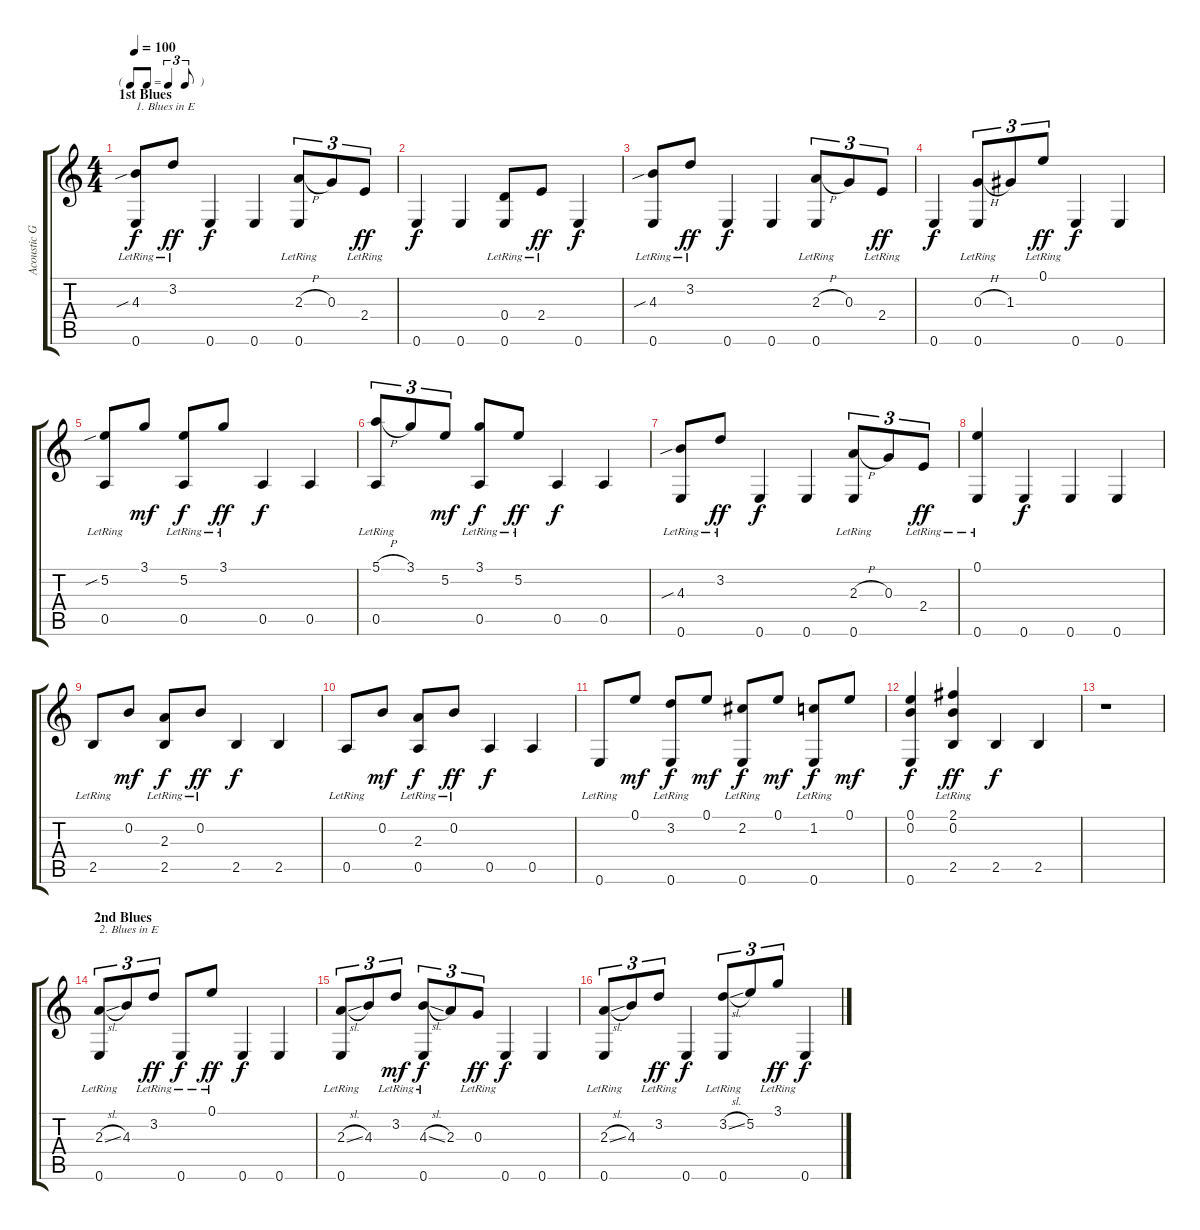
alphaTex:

\track ("Acoustic Guitar" "Acoustic G") {instrument acousticguitarsteel}
\staff {score tabs}
\tuning (E4 B3 G3 D3 A2 E2) {hide}
\ts (4 4)
\tf triplet8th
\section ("" "1st Blues")
\tempo 100
\clef g2
\ks c
(4.3{sib} 0.6{lr}).8{txt "1. Blues in E" dy f instrument acousticguitarsteel} 3.2{lr}.8{dy ff} 0.6.4{dy f} 0.6.4 (2.3{h} 0.6{lr}).8{tu (3 2)} 0.3.8{tu (3 2)} 2.4{lr}.8{tu (3 2) dy ff} |
0.6.4{dy f} 0.6.4 (0.4 0.6{lr}).8 2.4{lr}.8{dy ff} 0.6.4{dy f} |
(4.3{sib} 0.6{lr}).8 3.2{lr}.8{dy ff} 0.6.4{dy f} 0.6.4 (2.3{h} 0.6{lr}).8{tu (3 2)} 0.3.8{tu (3 2)} 2.4{lr}.8{tu (3 2) dy ff} |
0.6.4{dy f} (0.3{h} 0.6{lr}).8{tu (3 2)} 1.3.8{tu (3 2)} 0.1{lr}.8{tu (3 2) dy ff} 0.6.4{dy f} 0.6.4 |
(5.2{sib} 0.5{lr}).8 3.1.8{dy mf} (5.2 0.5{lr}).8{dy f} 3.1{lr}.8{dy ff} 0.5.4{dy f} 0.5.4 |
(5.1{h} 0.5{lr}).8{tu (3 2)} 3.1.8{tu (3 2)} 5.2.8{tu (3 2) dy mf} (3.1 0.5{lr}).8{dy f} 5.2{lr}.8{dy ff} 0.5.4{dy f} 0.5.4 |
(4.3{sib} 0.6{lr}).8 3.2{lr}.8{dy ff} 0.6.4{dy f} 0.6.4 (2.3{h} 0.6{lr}).8{tu (3 2)} 0.3.8{tu (3 2)} 2.4{lr}.8{tu (3 2) dy ff} |
(0.1{lr} 0.6).4 0.6.4{dy f} 0.6.4 0.6.4 |
2.5{lr}.8 0.2.8{dy mf} (2.3 2.5{lr}).8{dy f} 0.2{lr}.8{dy ff} 2.5.4{dy f} 2.5.4 |
0.5{lr}.8 0.2.8{dy mf} (2.3 0.5{lr}).8{dy f} 0.2{lr}.8{dy ff} 0.5.4{dy f} 0.5.4 |
0.6{lr}.8 0.1.8{dy mf} (3.2 0.6{lr}).8{dy f} 0.1.8{dy mf} (2.2 0.6{lr}).8{dy f} 0.1.8{dy mf} (1.2 0.6{lr}).8{dy f} 0.1.8{dy mf} |
(0.1 0.2 0.6).4{dy f} (2.1{lr} 0.2{lr} 2.5).4{dy ff} 2.5.4{dy f} 2.5.4 |
r.1 |
\section ("" "2nd Blues")
(2.3{sl} 0.6{lr}).8{tu (3 2) txt "2. Blues in E"} 4.3.8{tu (3 2)} 3.2{lr}.8{tu (3 2) dy ff} 0.6{lr}.8{dy f} 0.1{lr}.8{dy ff} 0.6.4{dy f} 0.6.4 |
(2.3{sl} 0.6{lr}).8{tu (3 2)} 4.3.8{tu (3 2)} 3.2{lr}.8{tu (3 2) dy mf} (4.3{sl} 0.6{lr}).8{tu (3 2) dy f} 2.3.8{tu (3 2)} 0.3{lr}.8{tu (3 2) dy ff} 0.6.4{dy f} 0.6.4 |
(2.3{sl} 0.6{lr}).8{tu (3 2)} 4.3.8{tu (3 2)} 3.2{lr}.8{tu (3 2) dy ff} 0.6.4{dy f} (3.2{sl} 0.6{lr}).8{tu (3 2)} 5.2.8{tu (3 2)} 3.1{lr}.8{tu (3 2) dy ff} 0.6.4{dy f}
